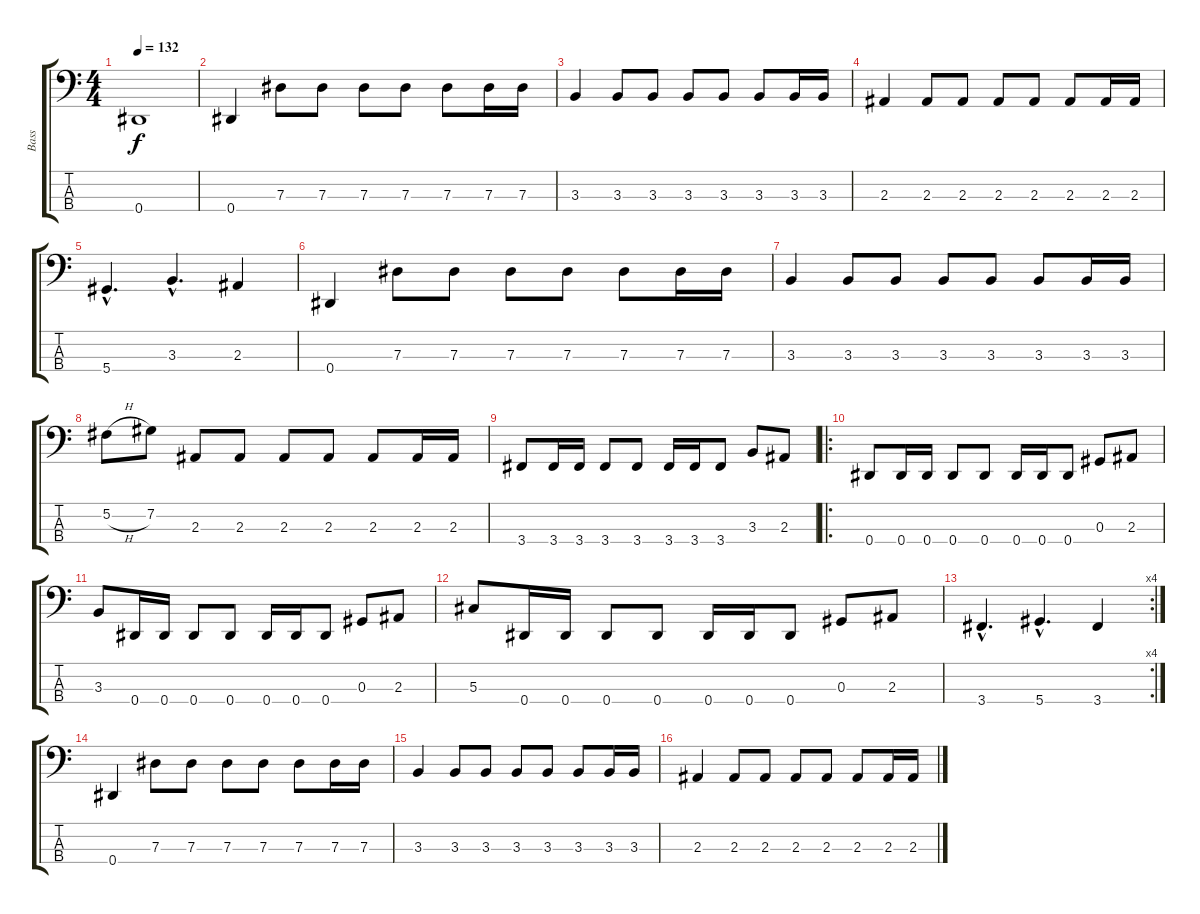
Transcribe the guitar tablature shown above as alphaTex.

\track ("Bass" "Bass") {instrument electricbassfinger}
\staff {score tabs}
\tuning (Gb2 Db2 Ab1 Eb1) {hide}
\ts (4 4)
\tempo 132
\clef f4
\ks c
0.4.1{dy f} |
0.4.4 7.3.8 7.3.8 7.3.8 7.3.8 7.3.8 7.3.16 7.3.16 |
3.3.4 3.3.8 3.3.8 3.3.8 3.3.8 3.3.8 3.3.16 3.3.16 |
2.3.4 2.3.8 2.3.8 2.3.8 2.3.8 2.3.8 2.3.16 2.3.16 |
5.4{hac}.4{d} 3.3{hac}.4{d} 2.3.4 |
0.4.4 7.3.8 7.3.8 7.3.8 7.3.8 7.3.8 7.3.16 7.3.16 |
3.3.4 3.3.8 3.3.8 3.3.8 3.3.8 3.3.8 3.3.16 3.3.16 |
5.2{h}.8 7.2.8 2.3.8 2.3.8 2.3.8 2.3.8 2.3.8 2.3.16 2.3.16 |
3.4.8 3.4.16 3.4.16 3.4.8 3.4.8 3.4.16 3.4.16 3.4.8 3.3.8 2.3.8 |
\ro
0.4.8 0.4.16 0.4.16 0.4.8 0.4.8 0.4.16 0.4.16 0.4.8 0.3.8 2.3.8 |
3.3.8 0.4.16 0.4.16 0.4.8 0.4.8 0.4.16 0.4.16 0.4.8 0.3.8 2.3.8 |
5.3.8 0.4.16 0.4.16 0.4.8 0.4.8 0.4.16 0.4.16 0.4.8 0.3.8 2.3.8 |
\rc 4
3.4{hac}.4{d} 5.4{hac}.4{d} 3.4.4 |
0.4.4 7.3.8 7.3.8 7.3.8 7.3.8 7.3.8 7.3.16 7.3.16 |
3.3.4 3.3.8 3.3.8 3.3.8 3.3.8 3.3.8 3.3.16 3.3.16 |
2.3.4 2.3.8 2.3.8 2.3.8 2.3.8 2.3.8 2.3.16 2.3.16
